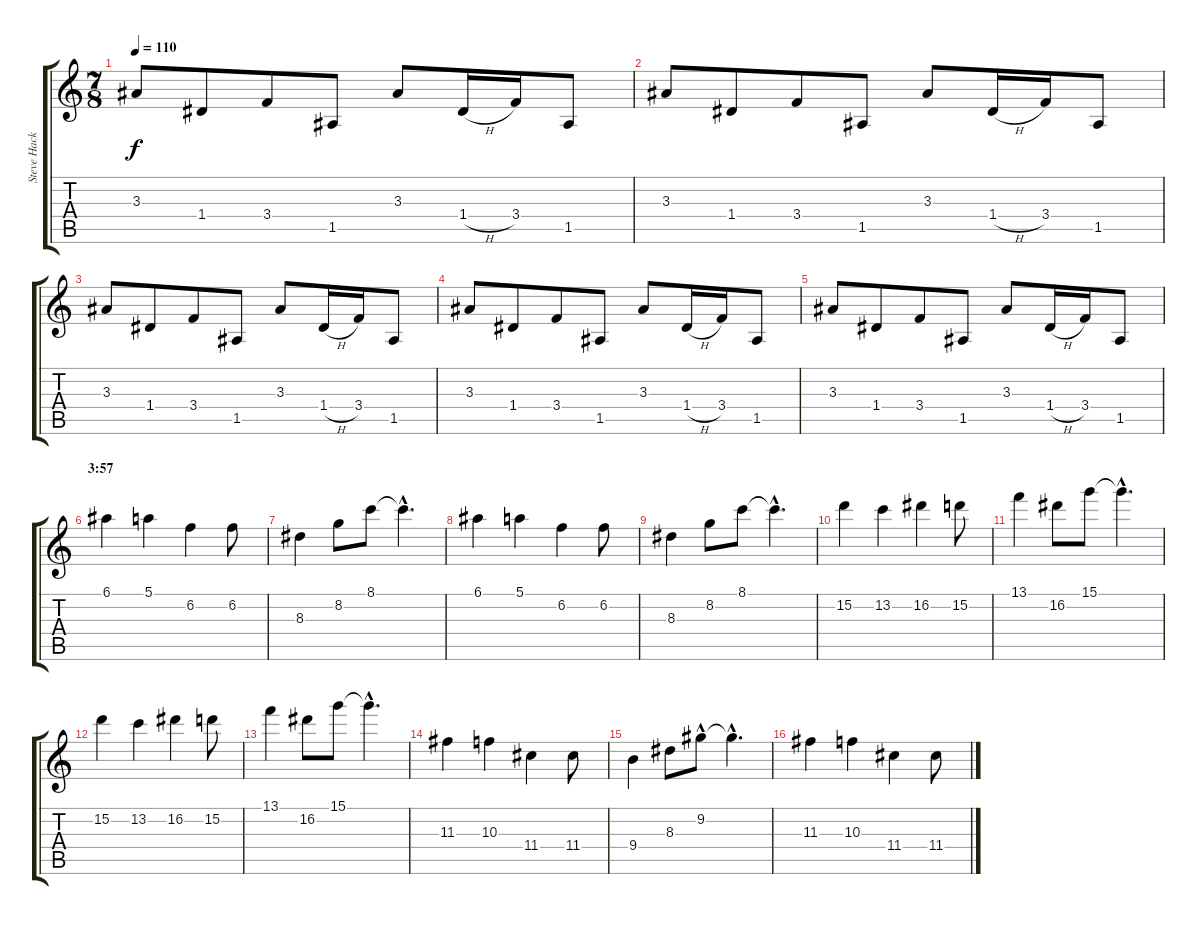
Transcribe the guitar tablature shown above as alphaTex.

\track ("Steve Hackett (guitar 2)" "Steve Hack") {instrument overdrivenguitar}
\staff {score tabs}
\tuning (E4 B3 G3 D3 A2 E2) {hide}
\ts (7 8)
\tempo 110
\clef g2
\ks c
3.3.8{dy f} 1.4.8 3.4.8 1.5.8 3.3.8 1.4{h}.16 3.4.16 1.5.8 |
3.3.8 1.4.8 3.4.8 1.5.8 3.3.8 1.4{h}.16 3.4.16 1.5.8 |
3.3.8 1.4.8 3.4.8 1.5.8 3.3.8 1.4{h}.16 3.4.16 1.5.8 |
3.3.8 1.4.8 3.4.8 1.5.8 3.3.8 1.4{h}.16 3.4.16 1.5.8 |
3.3.8 1.4.8 3.4.8 1.5.8 3.3.8 1.4{h}.16 3.4.16 1.5.8 |
\section ("" "3:57")
6.1.4 5.1.4 6.2.4 6.2.8 |
8.3.4 8.2.8 8.1.8 8.1{hac t}.4{d} |
6.1.4 5.1.4 6.2.4 6.2.8 |
8.3.4 8.2.8 8.1.8 8.1{hac t}.4{d} |
15.2.4 13.2.4 16.2.4 15.2.8 |
13.1.4 16.2.8 15.1.8 15.1{hac t}.4{d} |
15.2.4 13.2.4 16.2.4 15.2.8 |
13.1.4 16.2.8 15.1.8 15.1{hac t}.4{d} |
11.3.4 10.3.4 11.4.4 11.4.8 |
9.4.4 8.3.8 9.2{hac}.8 9.2{hac t}.4{d} |
11.3.4 10.3.4 11.4.4 11.4.8
